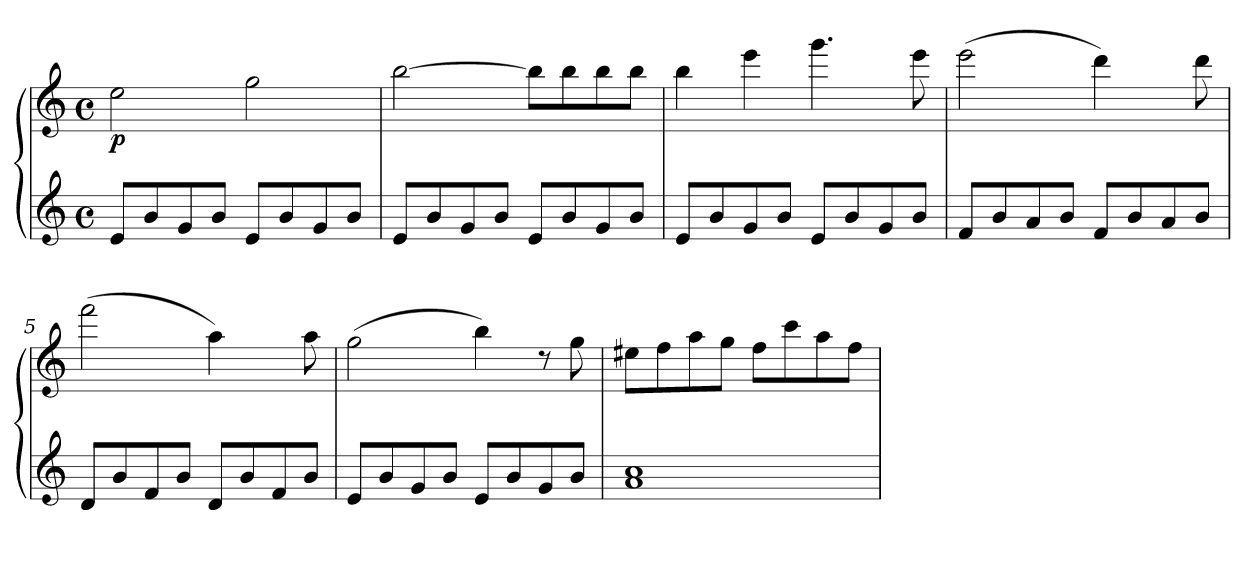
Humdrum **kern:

**kern	**kern	**dynam
*part1	*part1	*part1
*staff2	*staff1	*staff1/2
*clefG3	*clefG3	*
*M4/4	*M4/4	*
*met(c)	*met(c)	*
=1	=1	=1
!	!	!LO:DY:b
8c/L	2cc\	p
8g/	.	.
8e/	.	.
8g/J	.	.
8c/L	2ee\	.
8g/	.	.
8e/	.	.
8g/J	.	.
=2	=2	=2
8c/L	[>2gg\	.
8g/	.	.
8e/	.	.
8g/J	.	.
8c/L	8gg\L]	.
8g/	8gg\	.
8e/	8gg\	.
8g/J	8gg\J	.
=3	=3	=3
8c/L	4gg\	.
8g/	.	.
8e/	4ccc\	.
8g/J	.	.
8c/L	4.eee\	.
8g/	.	.
8e/	.	.
8g/J	8ccc\	.
=4	=4	=4
8d/L	(>2ccc\	.
8g/	.	.
8f/	.	.
8g/J	.	.
8d/L	4bb\)	.
8g/	.	.
8f/	8ryy	.
8g/J	8bb\	.
=5	=5	=5
8B/L	(>2ddd\	.
8g/	.	.
8d/	.	.
8g/J	.	.
8B/L	4ff\)	.
8g/	.	.
8d/	8ryy	.
8g/J	8ff\	.
!!LO:LB:g=z
=6	=6	=6
8c/L	(>2ee\	.
8g/	.	.
8e/	.	.
8g/J	.	.
8c/L	4gg\)	.
8g/	.	.
8e/	8rb	.
8g/J	8ee\	.
=7	=7	=7
1f 1a	8cc#X\L	.
.	8dd\	.
.	8ff\	.
.	8ee\J	.
.	8dd\L	.
.	8aa\	.
.	8ff\	.
.	8dd\J	.
=	=	=
*-	*-	*-
